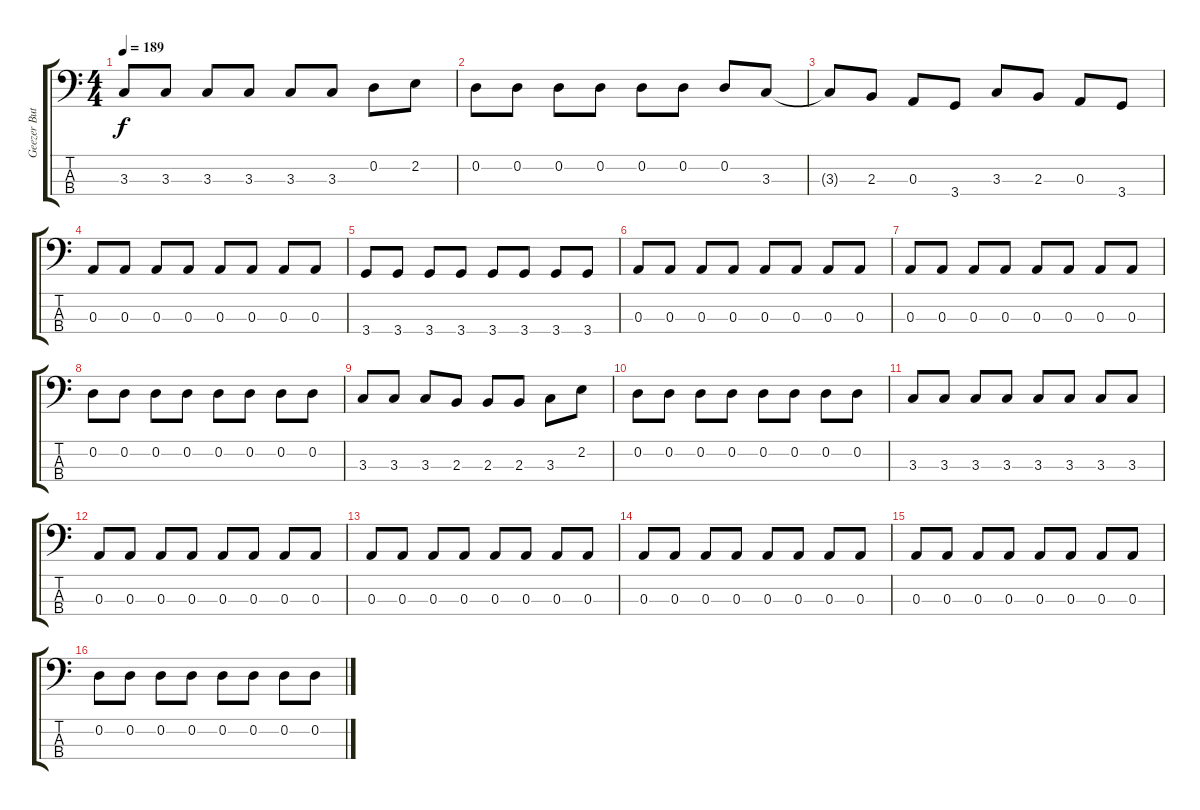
\track ("Geezer Butler" "Geezer But") {instrument electricbasspick}
\staff {score tabs}
\tuning (G2 D2 A1 E1) {hide}
\ts (4 4)
\tempo 189
\clef f4
\ks c
3.3.8{dy f} 3.3.8 3.3.8 3.3.8 3.3.8 3.3.8 0.2.8 2.2.8 |
0.2.8 0.2.8 0.2.8 0.2.8 0.2.8 0.2.8 0.2.8 3.3.8 |
3.3{t}.8 2.3.8 0.3.8 3.4.8 3.3.8 2.3.8 0.3.8 3.4.8 |
0.3.8 0.3.8 0.3.8 0.3.8 0.3.8 0.3.8 0.3.8 0.3.8 |
3.4.8 3.4.8 3.4.8 3.4.8 3.4.8 3.4.8 3.4.8 3.4.8 |
0.3.8 0.3.8 0.3.8 0.3.8 0.3.8 0.3.8 0.3.8 0.3.8 |
0.3.8 0.3.8 0.3.8 0.3.8 0.3.8 0.3.8 0.3.8 0.3.8 |
0.2.8 0.2.8 0.2.8 0.2.8 0.2.8 0.2.8 0.2.8 0.2.8 |
3.3.8 3.3.8 3.3.8 2.3.8 2.3.8 2.3.8 3.3.8 2.2.8 |
0.2.8 0.2.8 0.2.8 0.2.8 0.2.8 0.2.8 0.2.8 0.2.8 |
3.3.8 3.3.8 3.3.8 3.3.8 3.3.8 3.3.8 3.3.8 3.3.8 |
0.3.8 0.3.8 0.3.8 0.3.8 0.3.8 0.3.8 0.3.8 0.3.8 |
0.3.8 0.3.8 0.3.8 0.3.8 0.3.8 0.3.8 0.3.8 0.3.8 |
0.3.8 0.3.8 0.3.8 0.3.8 0.3.8 0.3.8 0.3.8 0.3.8 |
0.3.8 0.3.8 0.3.8 0.3.8 0.3.8 0.3.8 0.3.8 0.3.8 |
0.2.8 0.2.8 0.2.8 0.2.8 0.2.8 0.2.8 0.2.8 0.2.8
